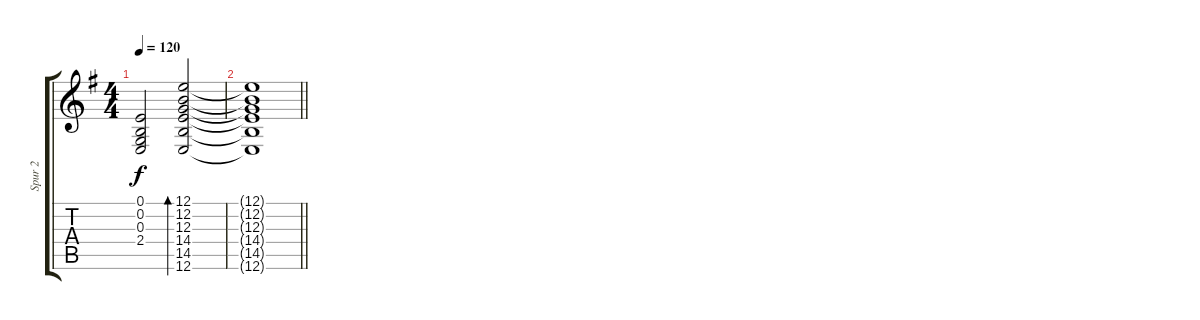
\track ("Spur 2" "Spur 2") {instrument electricgrandpiano}
\staff {score tabs}
\tuning (E4 B3 G3 D3 A2 E2) {hide}
\ts (4 4)
\tempo 120
\clef g2
\ks eminor
(0.1 0.2 0.3 2.4).2{dy f} (12.1 12.2 12.3 14.4 14.5 12.6).2{bd 480} |
\barLineRight lightlight
(12.1{t} 12.2{t} 12.3{t} 14.4{t} 14.5{t} 12.6{t}).1
